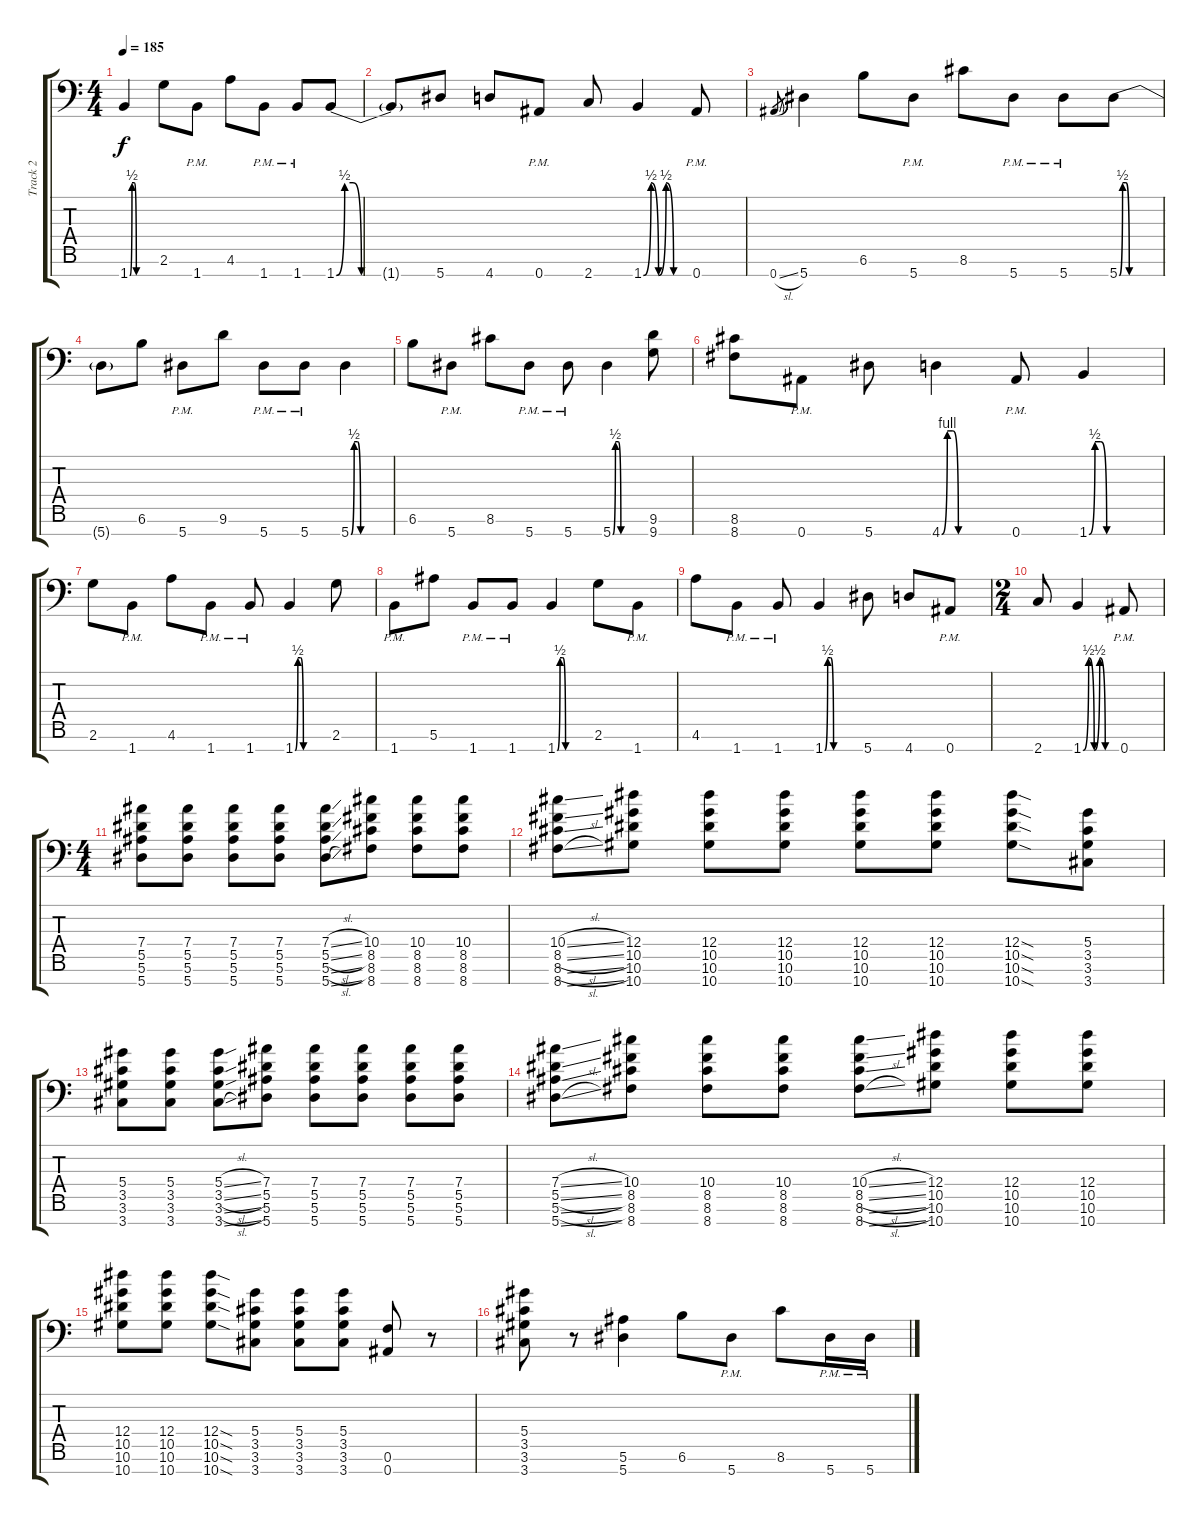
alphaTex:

\track ("Track 2" "Track 2") {instrument distortionguitar}
\staff {score tabs}
\tuning (F4 C4 Ab3 Eb3 Bb2 F2 Bb1) {hide}
\ts (4 4)
\tempo 185
\clef f4
\ks c
1.7{be (custom 0 0 5 2 10 2 15 0 30 0 60 0)}.4{dy f} 2.6.8 1.7{pm}.8 4.6.8 1.7{pm}.8 1.7{pm}.8 1.7{be (custom 0 0 5 2 10 2 15 0 30 0 60 0)}.8 |
1.7{t}.8 5.7.8 4.7.8 0.7{pm}.8 2.7.8 1.7{be (custom 0 0 10 2 20 0 30 2 40 0 50 0 60 0)}.4 0.7{pm}.8 |
0.7{sl}.8{gr} 5.7.4 6.6.8 5.7{pm}.8 8.6.8 5.7{pm}.8 5.7{pm}.8 5.7{be (custom 0 0 5 2 10 2 15 0 60 0)}.8 |
5.7{t}.8 6.6.8 5.7{pm}.8 9.6.8 5.7{pm}.8 5.7{pm}.8 5.7{be (custom 0 0 5 2 10 2 15 0 60 0)}.4 |
6.6.8 5.7{pm}.8 8.6.8 5.7{pm}.8 5.7{pm}.8 5.7{be (custom 0 0 5 2 10 2 15 0 60 0)}.4 (9.6 9.7).8 |
(8.6 8.7).8 0.7{pm}.8 5.7.8 4.7{be (custom 0 0 5 4 10 4 15 0 60 0)}.4 0.7{pm}.8 1.7{be (custom 0 0 5 2 10 2 15 0 30 0 60 0)}.4 |
2.6.8 1.7{pm}.8 4.6.8 1.7{pm}.8 1.7{pm}.8 1.7{be (custom 0 0 5 2 10 2 15 0 60 0)}.4 2.6.8 |
1.7{pm}.8 5.6.8 1.7{pm}.8 1.7{pm}.8 1.7{be (custom 0 0 5 2 10 2 15 0 30 0 60 0)}.4 2.6.8 1.7{pm}.8 |
4.6.8 1.7{pm}.8 1.7{pm}.8 1.7{be (custom 0 0 5 2 10 2 15 0 30 0 60 0)}.4 5.7.8 4.7.8 0.7{pm}.8 |
\ts (2 4)
2.7.8 1.7{be (custom 0 0 10 2 20 0 30 2 40 0 50 0 60 0)}.4 0.7{pm}.8 |
\ts (4 4)
(7.4 5.5 5.6 5.7).8 (7.4 5.5 5.6 5.7).8 (7.4 5.5 5.6 5.7).8 (7.4 5.5 5.6 5.7).8 (7.4{sl} 5.5{sl} 5.6{sl} 5.7{sl}).8 (10.4 8.5 8.6 8.7).8 (10.4 8.5 8.6 8.7).8 (10.4 8.5 8.6 8.7).8 |
(10.4{sl} 8.5{sl} 8.6{sl} 8.7{sl}).8 (12.4 10.5 10.6 10.7).8 (12.4 10.5 10.6 10.7).8 (12.4 10.5 10.6 10.7).8 (12.4 10.5 10.6 10.7).8 (12.4 10.5 10.6 10.7).8 (12.4{sod} 10.5{sod} 10.6{sod} 10.7{sod}).8 (5.4 3.5 3.6 3.7).8 |
(5.4 3.5 3.6 3.7).8 (5.4 3.5 3.6 3.7).8 (5.4{sl} 3.5{sl} 3.6{sl} 3.7{sl}).8 (7.4 5.5 5.6 5.7).8 (7.4 5.5 5.6 5.7).8 (7.4 5.5 5.6 5.7).8 (7.4 5.5 5.6 5.7).8 (7.4 5.5 5.6 5.7).8 |
(7.4{sl} 5.5{sl} 5.6{sl} 5.7{sl}).8 (10.4 8.5 8.6 8.7).8 (10.4 8.5 8.6 8.7).8 (10.4 8.5 8.6 8.7).8 (10.4{sl} 8.5{sl} 8.6{sl} 8.7{sl}).8 (12.4 10.5 10.6 10.7).8 (12.4 10.5 10.6 10.7).8 (12.4 10.5 10.6 10.7).8 |
(12.4 10.5 10.6 10.7).8 (12.4 10.5 10.6 10.7).8 (12.4{sod} 10.5{sod} 10.6{sod} 10.7{sod}).8 (5.4 3.5 3.6 3.7).8 (5.4 3.5 3.6 3.7).8 (5.4 3.5 3.6 3.7).8 (0.6 0.7).8 r.8 |
(5.4 3.5 3.6 3.7).8 r.8 (5.6 5.7).4 6.6.8 5.7{pm}.8 8.6.8 5.7{pm}.16 5.7{pm}.16
